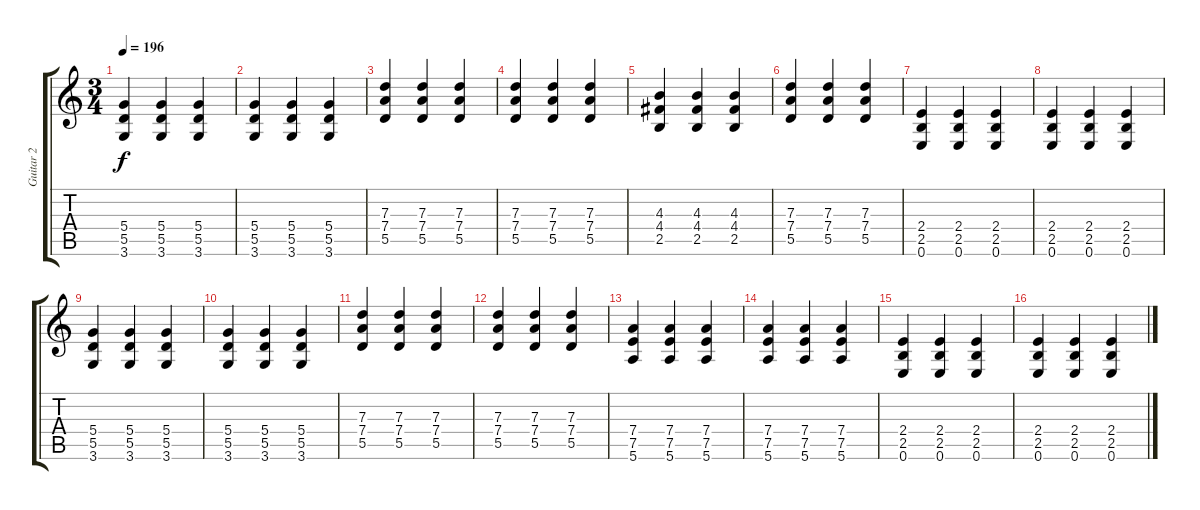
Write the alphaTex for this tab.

\track ("Guitar 2" "Guitar 2") {instrument distortionguitar}
\staff {score tabs}
\tuning (E4 B3 G3 D3 A2 E2) {hide}
\ts (3 4)
\tempo 196
\clef g2
\ks c
(5.4 5.5 3.6).4{dy f} (5.4 5.5 3.6).4 (5.4 5.5 3.6).4 |
(5.4 5.5 3.6).4 (5.4 5.5 3.6).4 (5.4 5.5 3.6).4 |
(7.3 7.4 5.5).4 (7.3 7.4 5.5).4 (7.3 7.4 5.5).4 |
(7.3 7.4 5.5).4 (7.3 7.4 5.5).4 (7.3 7.4 5.5).4 |
(4.3 4.4 2.5).4 (4.3 4.4 2.5).4 (4.3 4.4 2.5).4 |
(7.3 7.4 5.5).4 (7.3 7.4 5.5).4 (7.3 7.4 5.5).4 |
(2.4 2.5 0.6).4 (2.4 2.5 0.6).4 (2.4 2.5 0.6).4 |
(2.4 2.5 0.6).4 (2.4 2.5 0.6).4 (2.4 2.5 0.6).4 |
(5.4 5.5 3.6).4 (5.4 5.5 3.6).4 (5.4 5.5 3.6).4 |
(5.4 5.5 3.6).4 (5.4 5.5 3.6).4 (5.4 5.5 3.6).4 |
(7.3 7.4 5.5).4 (7.3 7.4 5.5).4 (7.3 7.4 5.5).4 |
(7.3 7.4 5.5).4 (7.3 7.4 5.5).4 (7.3 7.4 5.5).4 |
(7.4 7.5 5.6).4 (7.4 7.5 5.6).4 (7.4 7.5 5.6).4 |
(7.4 7.5 5.6).4 (7.4 7.5 5.6).4 (7.4 7.5 5.6).4 |
(2.4 2.5 0.6).4 (2.4 2.5 0.6).4 (2.4 2.5 0.6).4 |
(2.4 2.5 0.6).4 (2.4 2.5 0.6).4 (2.4 2.5 0.6).4
